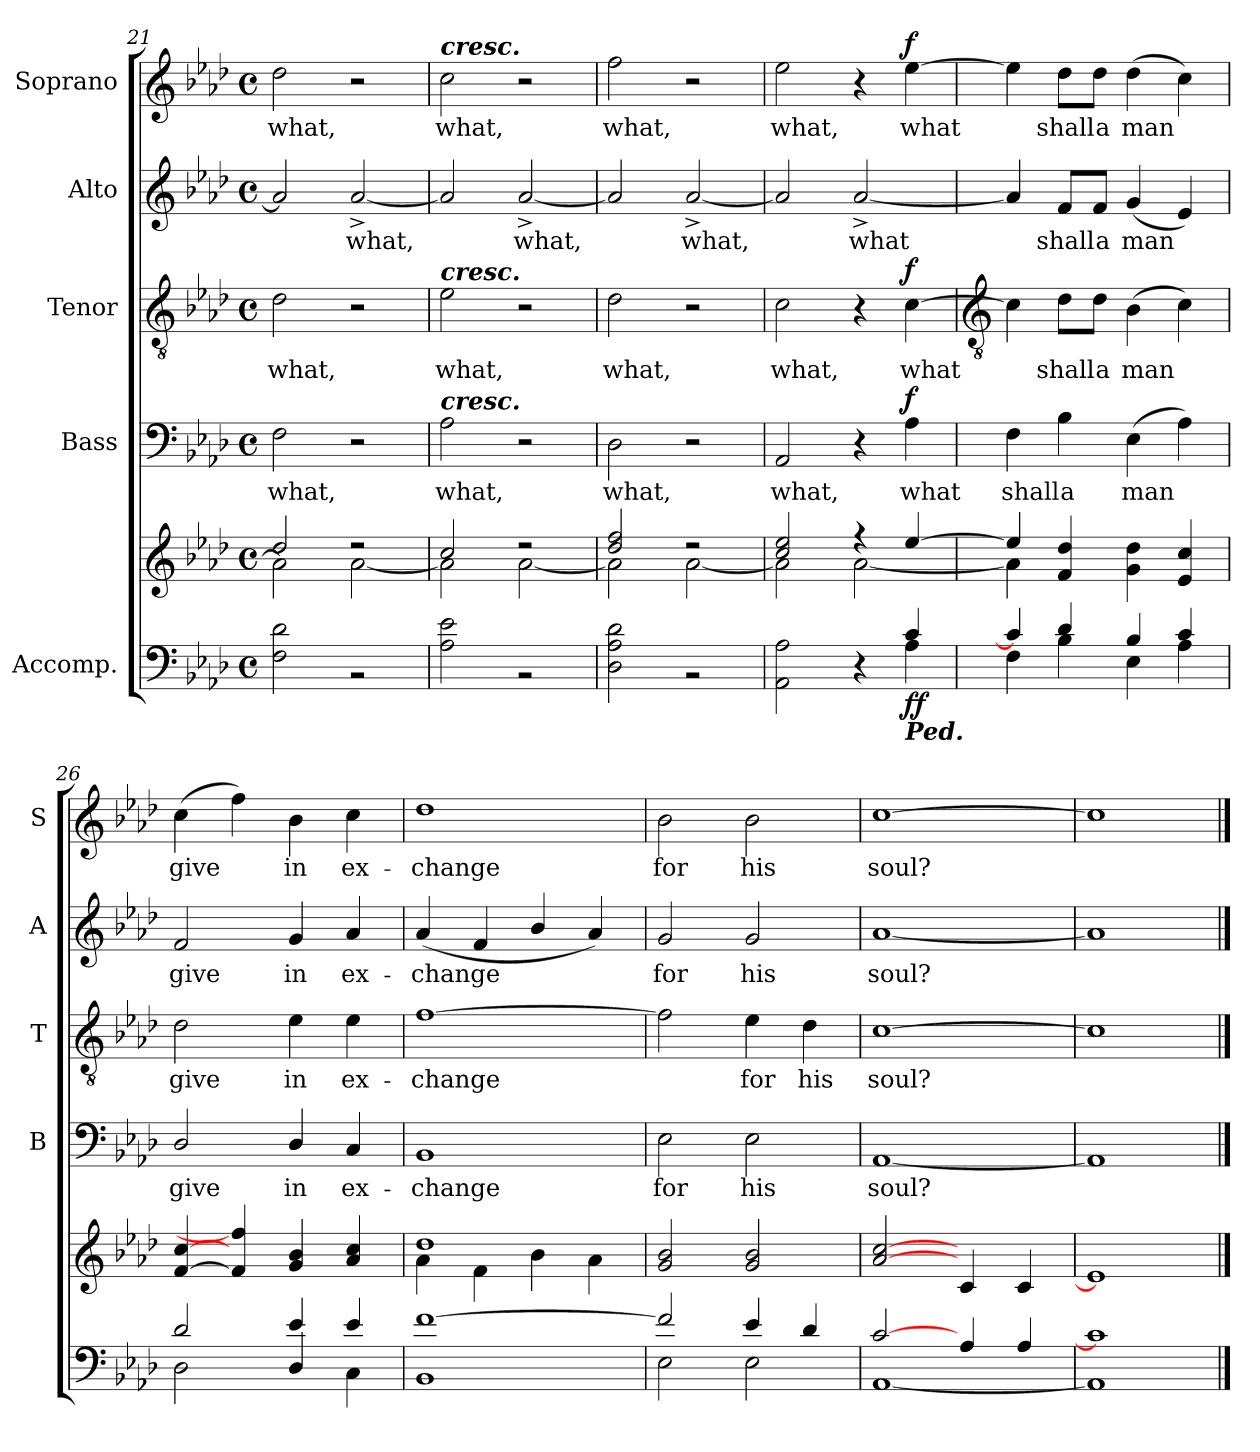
**kern	**kern	**dynam	**kern	**text	**dynam	**kern	**text	**dynam	**kern	**text	**kern	**text	**dynam
*part5	*part5	*part5	*part4	*part4	*part4	*part3	*part3	*part3	*part2	*part2	*part1	*part1	*part1
*staff6	*staff5	*staff5/6	*staff4	*staff4	*staff4	*staff3	*staff3	*staff3	*staff2	*staff2	*staff1	*staff1	*staff1
*I"Accomp.	*	*	*I"Bass	*	*	*I"Tenor	*	*	*I"Alto	*	*I"Soprano	*	*
*	*	*	*I'B	*	*	*I'T	*	*	*I'A	*	*I'S	*	*
*clefF4	*clefG2	*	*clefF4	*	*	*clefGv2	*	*	*clefG2	*	*clefG2	*	*
*k[b-e-a-d-]	*k[b-e-a-d-]	*	*k[b-e-a-d-]	*	*	*k[b-e-a-d-]	*	*	*k[b-e-a-d-]	*	*k[b-e-a-d-]	*	*
*A-:	*A-:	*	*A-:	*	*	*A-:	*	*	*A-:	*	*A-:	*	*
*M4/4	*M4/4	*	*M4/4	*	*	*M4/4	*	*	*M4/4	*	*M4/4	*	*
*met(c)	*met(c)	*	*met(c)	*	*	*met(c)	*	*	*met(c)	*	*met(c)	*	*
=21	=21	=21	=21	=21	=21	=21	=21	=21	=21	=21	=21	=21	=21
*^	*^	*	*	*	*	*	*	*	*	*	*	*	*
!	!	!	!	!	!	!LO:LY:b	!	!	!LO:LY:b	!	!	!	!	!LO:LY:b	!
1ryy	2F\ 2d-\	2dd-/	2a-\]	.	2F	what,	.	2d-	what,	.	2a-]	.	2dd-	what,	.
!	!	!	!	!	!	!	!	!	!	!	!	!LO:LY:b	!	!	!
.	2r	2r	[2a-\	.	2r	.	.	2r	.	.	[2a-^	what,	2r	.	.
=22	=22	=22	=22	=22	=22	=22	=22	=22	=22	=22	=22	=22	=22	=22	=22
!	!	!	!	!	!	!	!	!	!	!	!	!	!LO:TX:a:Bi:t=cresc.	!	!
!	!	!	!	!	!	!	!	!LO:TX:a:Bi:t=cresc.	!	!	!	!	!	!	!
!	!	!	!	!	!LO:TX:a:Bi:t=cresc.	!	!	!	!	!	!	!	!	!	!
!	!	!	!	!	!	!LO:LY:b	!	!	!LO:LY:b	!	!	!	!	!LO:LY:b	!
1ryy	2A-\ 2e-\	2cc/	2a-\]	.	2A-	what,	.	2e-	what,	.	2a-]	.	2cc	what,	.
!	!	!	!	!	!	!	!	!	!	!	!	!LO:LY:b	!	!	!
.	2r	2r	[2a-\	.	2r	.	.	2r	.	.	[2a-^	what,	2r	.	.
=23	=23	=23	=23	=23	=23	=23	=23	=23	=23	=23	=23	=23	=23	=23	=23
!	!	!	!	!	!	!LO:LY:b	!	!	!LO:LY:b	!	!	!	!	!LO:LY:b	!
1ryy	2D-\ 2A-\ 2d-\	2dd-/ 2ff/	2a-\]	.	2D-	what,	.	2d-	what,	.	2a-]	.	2ff	what,	.
!	!	!	!	!	!	!	!	!	!	!	!	!LO:LY:b	!	!	!
.	2r	2r	[2a-\	.	2r	.	.	2r	.	.	[2a-^	what,	2r	.	.
=24	=24	=24	=24	=24	=24	=24	=24	=24	=24	=24	=24	=24	=24	=24	=24
!	!	!	!	!	!	!LO:LY:b	!	!	!LO:LY:b	!	!	!	!	!LO:LY:b	!
2.ryy	2AA-\ 2A-\	2cc/ 2ee-/	2a-\]	.	2AA-	what,	.	2c	what,	.	2a-]	.	2ee-	what,	.
!	!	!	!	!	!	!	!	!	!	!	!	!LO:LY:b	!	!	!
.	4r	4r	[2a-\	.	4r	.	.	4r	.	.	[2a-^	what	4r	.	.
!LO:TX:b:Bi:t=Ped.	!	!	!	!	!	!	!	!	!	!	!	!	!	!	!
!	!	!	!	!LO:DY:b=2	!	!LO:LY:b	!	!	!LO:LY:b	!	!	!	!	!LO:LY:b	!
!	!	!	!	!LO:DY:n=1:b	!	!	!LO:DY:b	!	!	!LO:DY:b	!	!	!	!	!LO:DY:b
4c/	4A-\	[4ee-/	.	f f	4A-	what	f	[4c	what	f	.	.	[4ee-	what	f
!!LO:LB:g=z
=25	=25	=25	=25	=25	=25	=25	=25	=25	=25	=25	=25	=25	=25	=25	=25
*	*	*	*	*	*	*	*	*clefGv2	*	*	*	*	*	*	*
!	!	!	!	!	!	!LO:LY:b	!	!	!	!	!	!	!	!	!
4c/]	4F\	4ee-]	4a-\]	.	4F	shall	.	4c]	.	.	4a-]	.	4ee-]	.	.
!	!	!	!	!	!	!LO:LY:b	!	!	!LO:LY:b	!	!	!LO:LY:b	!	!LO:LY:b	!
4d-/	4B-\	4f 4dd-	2.ryy	.	4B-	a	.	8d-\L	shall	.	8f/L	shall	8dd-\L	shall	.
!	!	!	!	!	!	!	!	!	!LO:LY:b	!	!	!LO:LY:b	!	!LO:LY:b	!
.	.	.	.	.	.	.	.	8d-\J	a	.	8f/J	a	8dd-\J	a	.
!	!	!	!	!	!	!LO:LY:b	!	!	!LO:LY:b	!	!	!LO:LY:b	!	!LO:LY:b	!
4B-/	4E-\	4g 4dd-	.	.	(>4E-	man	.	(>4B-	man	.	(<4g	man	(>4dd-	man	.
4c/	4A-\	4e- 4cc	.	.	4A-)	.	.	4c)	.	.	4e-)	.	4cc)	.	.
=26	=26	=26	=26	=26	=26	=26	=26	=26	=26	=26	=26	=26	=26	=26	=26
!	!	!	!	!	!	!LO:LY:b	!	!	!LO:LY:b	!	!	!LO:LY:b	!	!LO:LY:b	!
2d-/	2D-\	[4f [4cc	1ryy	.	2D-/	give	.	2d-	give	.	2f	give	(>4cc	give	.
.	.	4f] 4ff]	.	.	.	.	.	.	.	.	.	.	4ff)	.	.
!	!	!	!	!	!	!LO:LY:b	!	!	!LO:LY:b	!	!	!LO:LY:b	!	!LO:LY:b	!
4e-/	4D-/	4g 4b-	.	.	4D-/	in	.	4e-	in	.	4g	in	4b-	in	.
!	!	!	!	!	!	!LO:LY:b	!	!	!LO:LY:b	!	!	!LO:LY:b	!	!LO:LY:b	!
4e-/	4C\	4a- 4cc	.	.	4C	ex-	.	4e-	ex-	.	4a-	ex-	4cc	ex-	.
=27	=27	=27	=27	=27	=27	=27	=27	=27	=27	=27	=27	=27	=27	=27	=27
!	!	!	!	!	!	!LO:LY:b	!	!	!LO:LY:b	!	!	!LO:LY:b	!	!LO:LY:b	!
[1f/	1BB-\	1dd-	4a-\	.	1BB-	-change	.	[1f	-change	.	(<4a-	-change	1dd-	-change	.
.	.	.	4f\	.	.	.	.	.	.	.	4f	.	.	.	.
.	.	.	4b-\	.	.	.	.	.	.	.	4b-/	.	.	.	.
.	.	.	4a-\	.	.	.	.	.	.	.	4a-)	.	.	.	.
=28	=28	=28	=28	=28	=28	=28	=28	=28	=28	=28	=28	=28	=28	=28	=28
!	!	!	!	!	!	!LO:LY:b	!	!	!	!	!	!LO:LY:b	!	!LO:LY:b	!
2f/]	2E-\	2g 2b-	1ryy	.	2E-	for	.	2f]	.	.	2g	for	2b-	for	.
!	!	!	!	!	!	!LO:LY:b	!	!	!LO:LY:b	!	!	!LO:LY:b	!	!LO:LY:b	!
4e-/	2E-\	2g 2b-	.	.	2E-	his	.	4e-	for	.	2g	his	2b-	his	.
!	!	!	!	!	!	!	!	!	!LO:LY:b	!	!	!	!	!	!
4d-/	.	.	.	.	.	.	.	4d-	his	.	.	.	.	.	.
=29	=29	=29	=29	=29	=29	=29	=29	=29	=29	=29	=29	=29	=29	=29	=29
!	!	!	!	!	!	!LO:LY:b	!	!	!LO:LY:b	!	!	!LO:LY:b	!	!LO:LY:b	!
[2c/	[1AA-\	[2a- [2cc	1ryy	.	[1AA-	soul?	.	[1c	soul?	.	[1a-	soul?	[1cc	soul?	.
4A-/	.	4c	.	.	.	.	.	.	.	.	.	.	.	.	.
4A-/	.	4c	.	.	.	.	.	.	.	.	.	.	.	.	.
=30	=30	=30	=30	=30	=30	=30	=30	=30	=30	=30	=30	=30	=30	=30	=30
1c/]	1AA-\]	1e-]	1ryy	.	1AA-]	.	.	1c]	.	.	1a-]	.	1cc]	.	.
*v	*v	*	*	*	*	*	*	*	*	*	*	*	*	*	*
*	*v	*v	*	*	*	*	*	*	*	*	*	*	*	*
==	==	==	==	==	==	==	==	==	==	==	==	==	==
*-	*-	*-	*-	*-	*-	*-	*-	*-	*-	*-	*-	*-	*-
